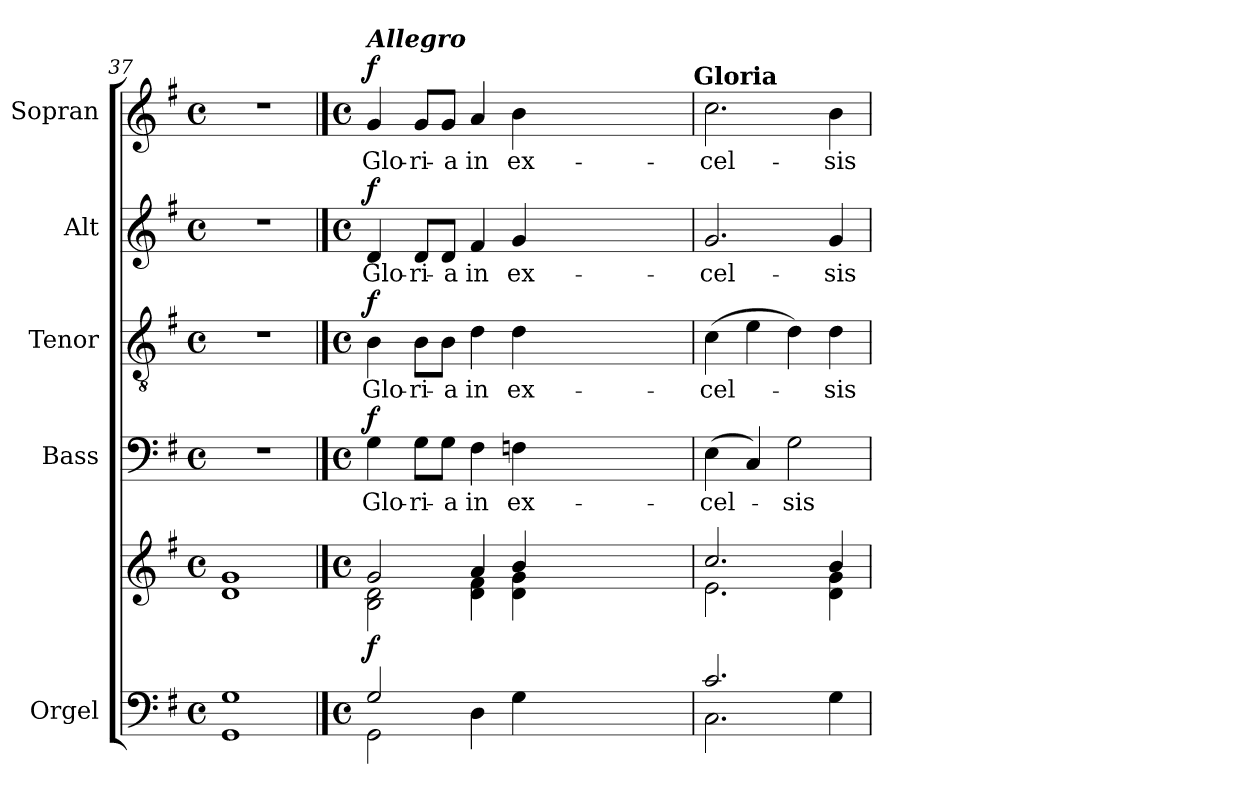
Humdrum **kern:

**kern	**kern	**dynam	**kern	**text	**dynam	**kern	**text	**dynam	**kern	**text	**dynam	**kern	**text	**dynam
*part5	*part5	*part5	*part4	*part4	*part4	*part3	*part3	*part3	*part2	*part2	*part2	*part1	*part1	*part1
*staff6	*staff5	*staff5/6	*staff4	*staff4	*staff4	*staff3	*staff3	*staff3	*staff2	*staff2	*staff2	*staff1	*staff1	*staff1
*I"Orgel	*	*	*I"Bass	*	*	*I"Tenor	*	*	*I"Alt	*	*	*I"Sopran	*	*
*I'Org.	*	*	*I'B.	*	*	*I'T.	*	*	*I'A.	*	*	*I'S.	*	*
*clefF4	*clefG2	*	*clefF4	*	*	*clefGv2	*	*	*clefG2	*	*	*clefG2	*	*
*k[f#]	*k[f#]	*	*k[f#]	*	*	*k[f#]	*	*	*k[f#]	*	*	*k[f#]	*	*
*G:	*G:	*	*G:	*	*	*G:	*	*	*G:	*	*	*G:	*	*
*M4/4	*M4/4	*	*M4/4	*	*	*M4/4	*	*	*M4/4	*	*	*M4/4	*	*
*met(c)	*met(c)	*	*met(c)	*	*	*met(c)	*	*	*met(c)	*	*	*met(c)	*	*
=37	=37	=37	=37	=37	=37	=37	=37	=37	=37	=37	=37	=37	=37	=37
*	*^	*	*	*	*	*	*	*	*	*	*	*	*	*
1GG 1G	1g	1d	.	1r	.	.	1r	.	.	1r	.	.	1r	.	.
!!LO:PB:g=z
==38	==38	==38	==38	==38	==38	==38	==38	==38	==38	==38	==38	==38	==38	==38	==38
*M4/4	*M4/4	*	*	*M4/4	*	*	*M4/4	*	*	*M4/4	*	*	*M4/4	*	*
*met(c)	*met(c)	*	*	*met(c)	*	*	*met(c)	*	*	*met(c)	*	*	*met(c)	*	*
*^	*	*	*	*	*	*	*	*	*	*	*	*	*	*	*
!	!	!	!	!	!	!	!	!	!	!	!	!	!	!LO:TX:a:Bi:t=Allegro	!	!
!	!	!	!	!LO:DY:b	!	!LO:LY:b	!LO:DY:a	!	!LO:LY:b	!LO:DY:a	!	!LO:LY:b	!LO:DY:a	!	!LO:LY:b	!LO:DY:a
2G/	2GG\	2g/	2B\ 2d\	f	4G\	Glo-	f	4B\	Glo-	f	4d/	Glo-	f	4g/	Glo-	f
!	!	!	!	!	!	!LO:LY:b	!	!	!LO:LY:b	!	!	!LO:LY:b	!	!	!LO:LY:b	!
.	.	.	.	.	8G\L	-ri-	.	8B\L	-ri-	.	8d/L	-ri-	.	8g/L	-ri-	.
!	!	!	!	!	!	!LO:LY:b	!	!	!LO:LY:b	!	!	!LO:LY:b	!	!	!LO:LY:b	!
.	.	.	.	.	8G\J	-a	.	8B\J	-a	.	8d/J	-a	.	8g/J	-a	.
!	!	!	!	!	!	!LO:LY:b	!	!	!LO:LY:b	!	!	!LO:LY:b	!	!	!LO:LY:b	!
2ryy	4D\	4a/	4d\ 4f#\	.	4F#\	in	.	4d\	in	.	4f#/	in	.	4a/	in	.
!	!	!	!	!	!	!LO:LY:b	!	!	!LO:LY:b	!	!	!LO:LY:b	!	!	!LO:LY:b	!
.	4G\	4b/	4d\ 4g\	.	4Fn\	ex-	.	4d\	ex-	.	4g/	ex-	.	4b\	ex-	.
1...ryy	1...ryy	1...ryy	1...ryy	.	1...ryy	.	.	1...ryy	.	.	1...ryy	.	.	1...ryy	.	.
!	!	!	!	!	!	!	!	!	!	!	!	!	!	!LO:TX:a:B:t=Gloria	!	!
=39	=39	=39	=39	=39	=39	=39	=39	=39	=39	=39	=39	=39	=39	=39	=39	=39
!	!	!	!	!	!	!LO:LY:b	!	!	!LO:LY:b	!	!	!LO:LY:b	!	!	!LO:LY:b	!
2.c/	2.C\	2.cc/	2.e\	.	(>4E\	-cel-	.	(>4c\	-cel-	.	2.g/	-cel-	.	2.cc\	-cel-	.
.	.	.	.	.	4C/)	.	.	4e\	.	.	.	.	.	.	.	.
!	!	!	!	!	!	!LO:LY:b	!	!	!	!	!	!	!	!	!	!
.	.	.	.	.	2G\	-sis	.	4d\)	.	.	.	.	.	.	.	.
!	!	!	!	!	!	!	!	!	!LO:LY:b	!	!	!LO:LY:b	!	!	!LO:LY:b	!
4ryy	4G\	4b/	4d\ 4g\	.	.	.	.	4d\	-sis	.	4g/	-sis	.	4b\	-sis	.
*v	*v	*	*	*	*	*	*	*	*	*	*	*	*	*	*	*
*	*v	*v	*	*	*	*	*	*	*	*	*	*	*	*	*
=	=	=	=	=	=	=	=	=	=	=	=	=	=	=
*-	*-	*-	*-	*-	*-	*-	*-	*-	*-	*-	*-	*-	*-	*-
